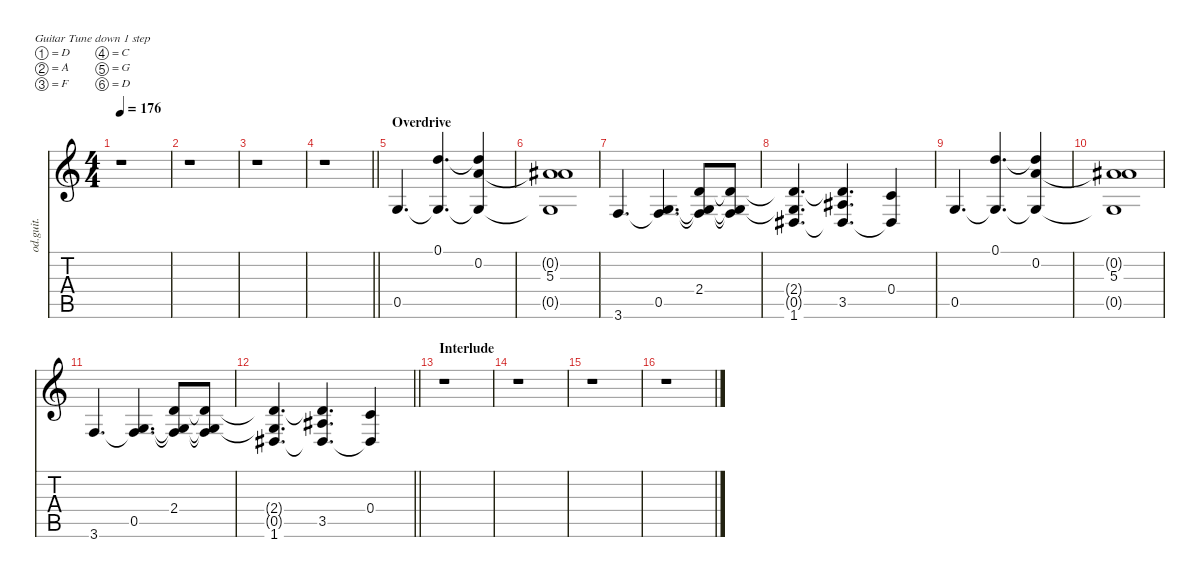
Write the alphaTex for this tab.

\defaultSystemsLayout 4
\hideDynamics
\bracketExtendMode nobrackets
\track ("Overdrive" "od.guit.") {instrument overdrivenguitar}
\staff {score tabs}
\tuning (D4 A3 F3 C3 G2 D2)
\ts (4 4)
\tempo 176
\clef g2
\ks c
r.1{dy f} |
r.1 |
r.1 |
\barLineRight lightlight
r.1 |
\section ("" "Overdrive")
0.5.4{d} (0.1 0.5{t}).4{d} (0.1{t} 0.2 0.5{t}).4 |
(0.2{t} 5.3{acc #} 0.5{t}).1 |
3.6.4{d} (0.5 3.6{t}).4{d} (2.4 0.5{t} 3.6{t}).8 (2.4{t} 0.5{t} 3.6{t}).8 |
(2.4{t} 0.5{t} 1.6{acc #}).4{d} (2.4{t} 3.5{acc #} 1.6{t acc #}).4{d} (0.4 1.6{t acc #}).4 |
0.5.4{d} (0.1 0.5{t}).4{d} (0.1{t} 0.2 0.5{t}).4 |
(0.2{t} 5.3{acc #} 0.5{t}).1 |
3.6.4{d} (0.5 3.6{t}).4{d} (2.4 0.5{t} 3.6{t}).8 (2.4{t} 0.5{t} 3.6{t}).8 |
\barLineRight lightlight
(2.4{t} 0.5{t} 1.6{acc #}).4{d} (2.4{t} 3.5{acc #} 1.6{t acc #}).4{d} (0.4 1.6{t acc #}).4 |
\section ("" "Interlude")
r.1 |
r.1 |
r.1 |
r.1
